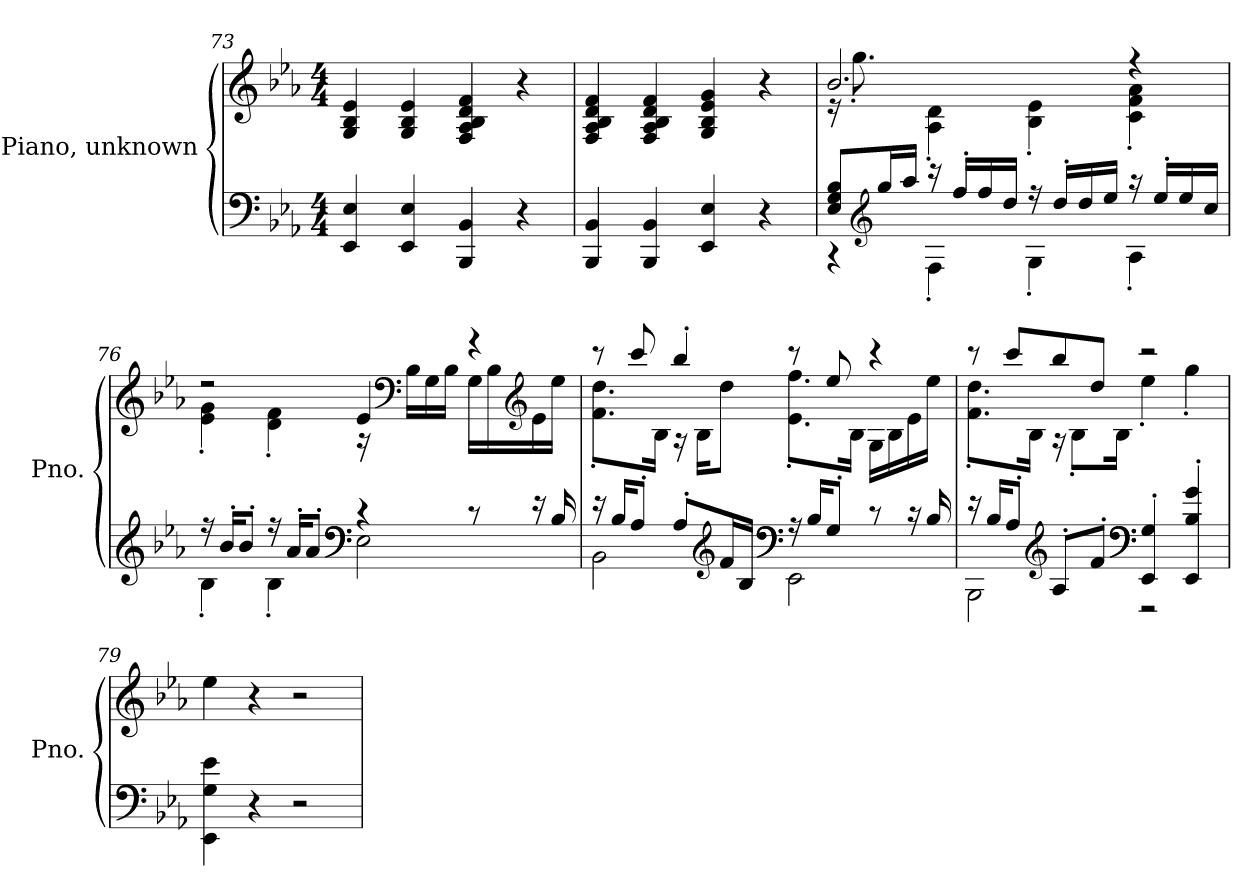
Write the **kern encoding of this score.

**kern	**kern
*part1	*part1
*staff2	*staff1
*I"Piano, unknown	*
*I'Pno.	*
*clefF4	*clefG2
*k[b-e-a-]	*k[b-e-a-]
*M4/4	*M4/4
=73	=73
4EE-/ 4E-/	4G/ 4B-/ 4e-/
4EE-/ 4E-/	4G/ 4B-/ 4e-/
4BBB-/ 4BB-/	4F/ 4A-/ 4B-/ 4d/ 4f/
4r	4r
=74	=74
4BBB-/ 4BB-/	4F/ 4A-/ 4B-/ 4d/ 4f/
4BBB-/ 4BB-/	4F/ 4A-/ 4B-/ 4d/ 4f/
4EE-/ 4E-/	4G/ 4B-/ 4e-/ 4g/
4r	4r
!!LO:LB:g=z
=75	=75
*^	*^
8E-/ 8G/ 8B-/L	4r	2.b-/	16r
.	.	.	8.gg'\
*clefG2	*	*	*
16gg/L	.	.	.
16aa-/JJ	.	.	.
16r	4F'\	.	4A-\' 4d\'
16ff'/LL	.	.	.
16ff/	.	.	.
16dd/JJ	.	.	.
16r	4G'\	.	4B-\' 4e-\'
16dd'/LL	.	.	.
16dd/	.	.	.
16ee-/JJ	.	.	.
16r	4A-'\	4r	4c\' 4f\' 4a-\'
16ee-'/LL	.	.	.
16ee-/	.	.	.
16cc/JJ	.	.	.
=76	=76	=76	=76
16r	4B-'\	2r	4e-\' 4g\'
16b-'/KL	.	.	.
8b-'/J	.	.	.
16r	4B-'\	.	4d\' 4f\'
16a-'/KL	.	.	.
8a-'/J	.	.	.
*clefF4	*	*	*
4r	2E-\	4e-/	16r
*	*	*clefF4	*
.	.	.	16B-\LL
.	.	.	16G\
.	.	.	16B-\JJ
8r	.	4r	16G\LL
.	.	.	16B-\
*	*	*clefG2	*
16r	.	.	16e-\
16B-/	.	.	16ee-\JJ
!!LO:LB:g=z	!!
=77	=77	=77	=77
16r	2BB-\	8r	8.f\' 8.dd\'L
16B-/KL	.	.	.
8A-'/J	.	8ccc/	.
.	.	.	16B-\Jk
8A-'/L	.	4bb-'/	16r
.	.	.	16B-\KL
*clefG2	*	*	*
16f/L	.	.	8dd\J
16B-/JJ	.	.	.
*clefF4	*	*	*
16r	2EE-\	8r	8.e-\' 8.ff\'L
16B-/KL	.	.	.
8G'/J	.	8ee-/	.
.	.	.	16B-\Jk
8r	.	4r	16G\LL
.	.	.	16B-\
16r	.	.	16e-\
16B-/	.	.	16ee-\JJ
=78	=78	=78	=78
16r	2BBB-\	8r	8.f\' 8.dd\'L
16B-/KL	.	.	.
8A-'/J	.	8ccc/L	.
.	.	.	16B-\Jk
*clefG2	*	*	*
8A-'/L	.	8bb-/	16r
.	.	.	8B-'\L
8f'/J	.	8dd/J	.
.	.	.	16B-\Jk
*clefF4	*	*	*
4EE-/' 4G/'	2r	2r	4ee-'\
4EE-/' 4B-/' 4g/'	.	.	4gg'\
*v	*v	*	*
*	*v	*v
=79	=79
4EE-\ 4G\ 4e-\	4ee-\
4r	4r
2r	2r
=	=
*-	*-
